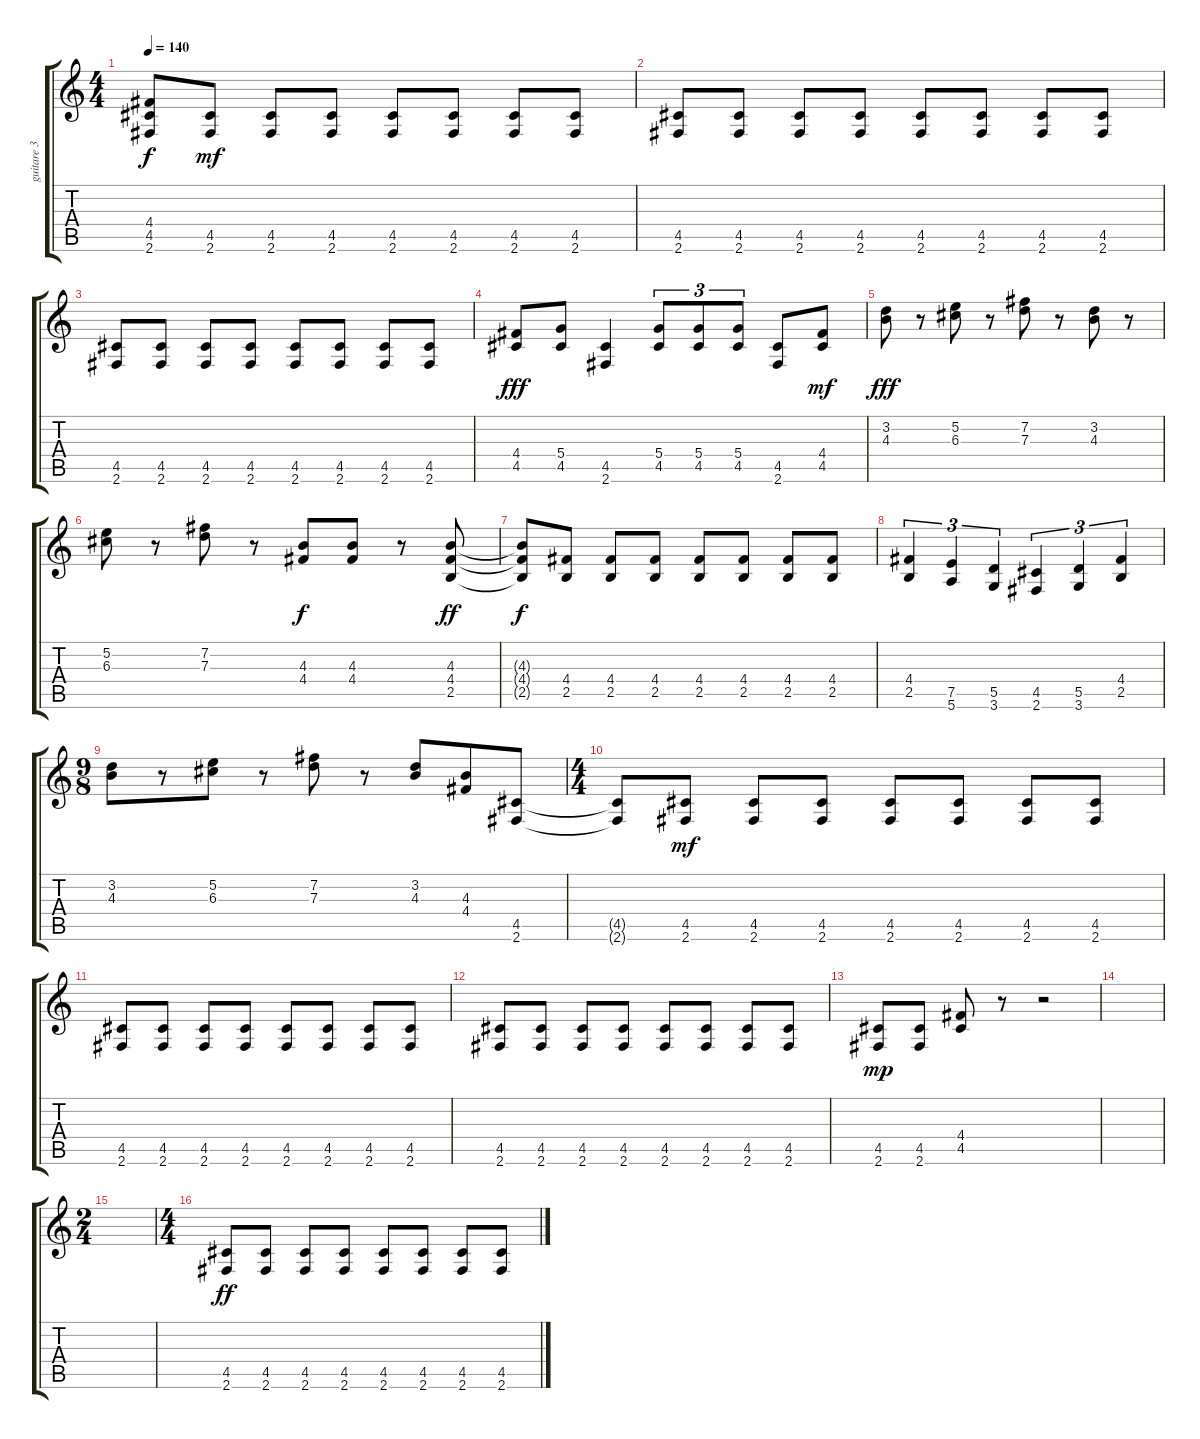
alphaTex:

\track ("guitare 3" "guitare 3") {instrument overdrivenguitar}
\staff {score tabs}
\tuning (E4 B3 G3 D3 A2 E2) {hide}
\ts (4 4)
\tempo 140
\clef g2
\ks c
(4.4{t} 4.5{t} 2.6{t}).8{dy f} (4.5 2.6).8{dy mf} (4.5 2.6).8 (4.5 2.6).8 (4.5 2.6).8 (4.5 2.6).8 (4.5 2.6).8 (4.5 2.6).8 |
(4.5 2.6).8 (4.5 2.6).8 (4.5 2.6).8 (4.5 2.6).8 (4.5 2.6).8 (4.5 2.6).8 (4.5 2.6).8 (4.5 2.6).8 |
(4.5 2.6).8 (4.5 2.6).8 (4.5 2.6).8 (4.5 2.6).8 (4.5 2.6).8 (4.5 2.6).8 (4.5 2.6).8 (4.5 2.6).8 |
(4.4 4.5).8{dy fff} (5.4 4.5).8 (4.5 2.6).4 (5.4 4.5).8{tu (3 2)} (5.4 4.5).8{tu (3 2)} (5.4 4.5).8{tu (3 2)} (4.5 2.6).8 (4.4 4.5).8{dy mf} |
(3.2 4.3).8{dy fff} r.8 (5.2 6.3).8 r.8 (7.2 7.3).8 r.8 (3.2 4.3).8 r.8 |
(5.2 6.3).8 r.8 (7.2 7.3).8 r.8 (4.3 4.4).8{dy f} (4.3 4.4).8 r.8 (4.3 4.4 2.5).8{dy ff} |
(4.3{t} 4.4{t} 2.5{t}).8{dy f} (4.4 2.5).8 (4.4 2.5).8 (4.4 2.5).8 (4.4 2.5).8 (4.4 2.5).8 (4.4 2.5).8 (4.4 2.5).8 |
(4.4 2.5).4{tu (3 2)} (7.5 5.6).4{tu (3 2)} (5.5 3.6).4{tu (3 2)} (4.5 2.6).4{tu (3 2)} (5.5 3.6).4{tu (3 2)} (4.4 2.5).4{tu (3 2)} |
\ts (9 8)
(3.2 4.3).8 r.8 (5.2 6.3).8 r.8 (7.2 7.3).8 r.8 (3.2 4.3).8 (4.3 4.4).8 (4.5 2.6).8 |
\ts (4 4)
(4.5{t} 2.6{t}).8 (4.5 2.6).8{dy mf} (4.5 2.6).8 (4.5 2.6).8 (4.5 2.6).8 (4.5 2.6).8 (4.5 2.6).8 (4.5 2.6).8 |
(4.5 2.6).8 (4.5 2.6).8 (4.5 2.6).8 (4.5 2.6).8 (4.5 2.6).8 (4.5 2.6).8 (4.5 2.6).8 (4.5 2.6).8 |
(4.5 2.6).8 (4.5 2.6).8 (4.5 2.6).8 (4.5 2.6).8 (4.5 2.6).8 (4.5 2.6).8 (4.5 2.6).8 (4.5 2.6).8 |
(4.5 2.6).8{dy mp} (4.5 2.6).8 (4.4 4.5).8 r.8 r.2 |
|
\ts (2 4)
|
\ts (4 4)
(4.5 2.6).8{dy ff} (4.5 2.6).8 (4.5 2.6).8 (4.5 2.6).8 (4.5 2.6).8 (4.5 2.6).8 (4.5 2.6).8 (4.5 2.6).8
